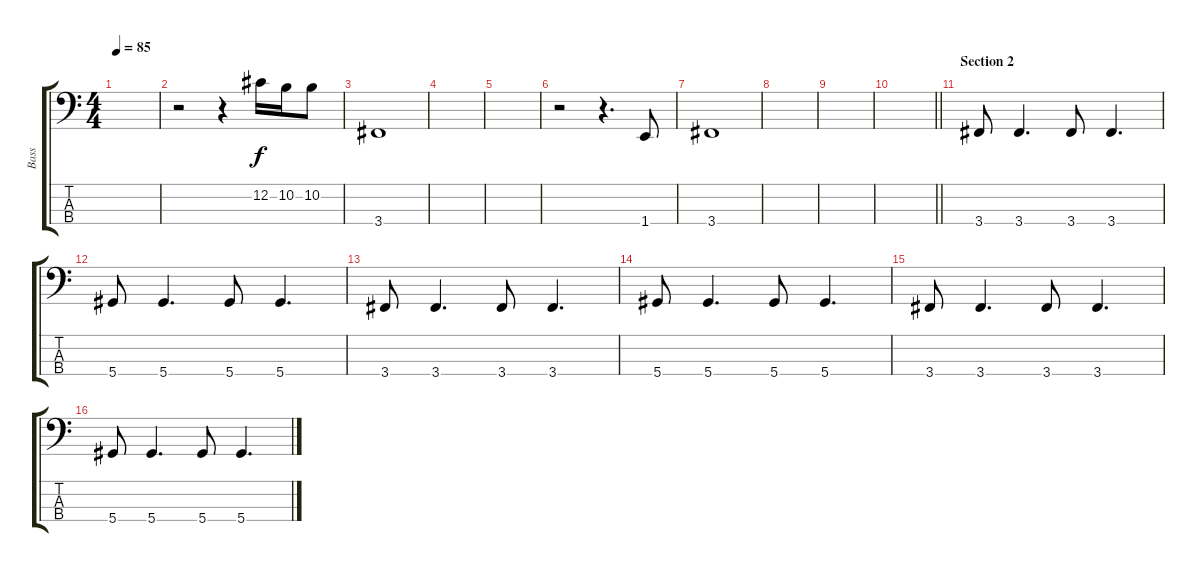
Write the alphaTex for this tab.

\track ("Bass" "Bass") {instrument electricbassfinger}
\staff {score tabs}
\tuning (Gb2 Db2 Ab1 Eb1) {hide}
\ts (4 4)
\tempo 85
\clef f4
\ks c
|
r.2 r.4 12.2.16 10.2.16 10.2.8 |
3.4.1 |
|
|
r.2 r.4{d} 1.4.8 |
3.4.1 |
|
|
\barLineRight lightlight
|
\section ("" "Section 2")
3.4.8 3.4.4{d} 3.4.8 3.4.4{d} |
5.4.8 5.4.4{d} 5.4.8 5.4.4{d} |
3.4.8 3.4.4{d} 3.4.8 3.4.4{d} |
5.4.8 5.4.4{d} 5.4.8 5.4.4{d} |
3.4.8 3.4.4{d} 3.4.8 3.4.4{d} |
5.4.8 5.4.4{d} 5.4.8 5.4.4{d}
